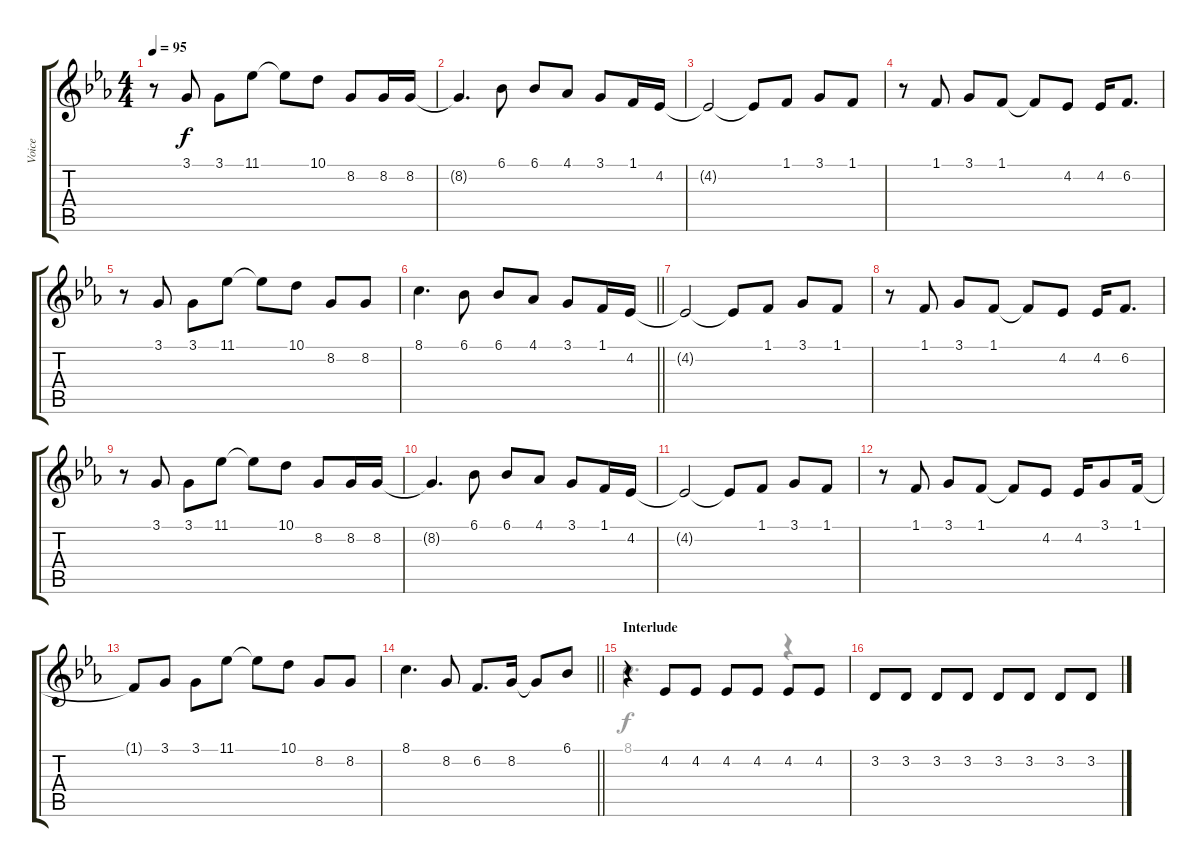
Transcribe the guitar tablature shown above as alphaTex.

\track ("Voice" "Voice") {instrument fx5brightness}
\staff {score tabs}
\tuning (E4 B3 G3 D3 A2 E2) {hide}
\voice
\ts (4 4)
\tempo 95
\clef g2
\ks eb
r.8{dy f} 3.1.8 3.1.8 11.1.8 11.1{t}.8 10.1.8 8.2.8 8.2.16 8.2.16 |
8.2{t}.4{d} 6.1.8 6.1.8 4.1.8 3.1.8 1.1.16 4.2.16 |
4.2{t}.2 4.2{t}.8 1.1.8 3.1.8 1.1.8 |
r.8 1.1.8 3.1.8 1.1.8 1.1{t}.8 4.2.8 4.2.16 6.2.8{d} |
r.8 3.1.8 3.1.8 11.1.8 11.1{t}.8 10.1.8 8.2.8 8.2.8 |
\barLineRight lightlight
8.1.4{d} 6.1.8 6.1.8 4.1.8 3.1.8 1.1.16 4.2.16 |
\section ("" "")
4.2{t}.2 4.2{t}.8 1.1.8 3.1.8 1.1.8 |
r.8 1.1.8 3.1.8 1.1.8 1.1{t}.8 4.2.8 4.2.16 6.2.8{d} |
r.8 3.1.8 3.1.8 11.1.8 11.1{t}.8 10.1.8 8.2.8 8.2.16 8.2.16 |
8.2{t}.4{d} 6.1.8 6.1.8 4.1.8 3.1.8 1.1.16 4.2.16 |
4.2{t}.2 4.2{t}.8 1.1.8 3.1.8 1.1.8 |
r.8 1.1.8 3.1.8 1.1.8 1.1{t}.8 4.2.8 4.2.16 3.1.8 1.1.16 |
1.1{t}.8 3.1.8 3.1.8 11.1.8 11.1{t}.8 10.1.8 8.2.8 8.2.8 |
\barLineRight lightlight
8.1.4{d} 8.2.8 6.2.8{d} 8.2.16 8.2{t}.8 6.1.8 |
\section ("" "Interlude")
r.4 4.2.8 4.2.8 4.2.8 4.2.8 4.2.8 4.2.8 |
3.2.8 3.2.8 3.2.8 3.2.8 3.2.8 3.2.8 3.2.8 3.2.8
\voice
\clef g2
\ottava regular
\simile none
\ks eb
|
|
|
|
|
\barLineRight lightlight
|
|
|
|
|
|
|
|
\barLineRight lightlight
|
8.1.2{d} r.4 |
